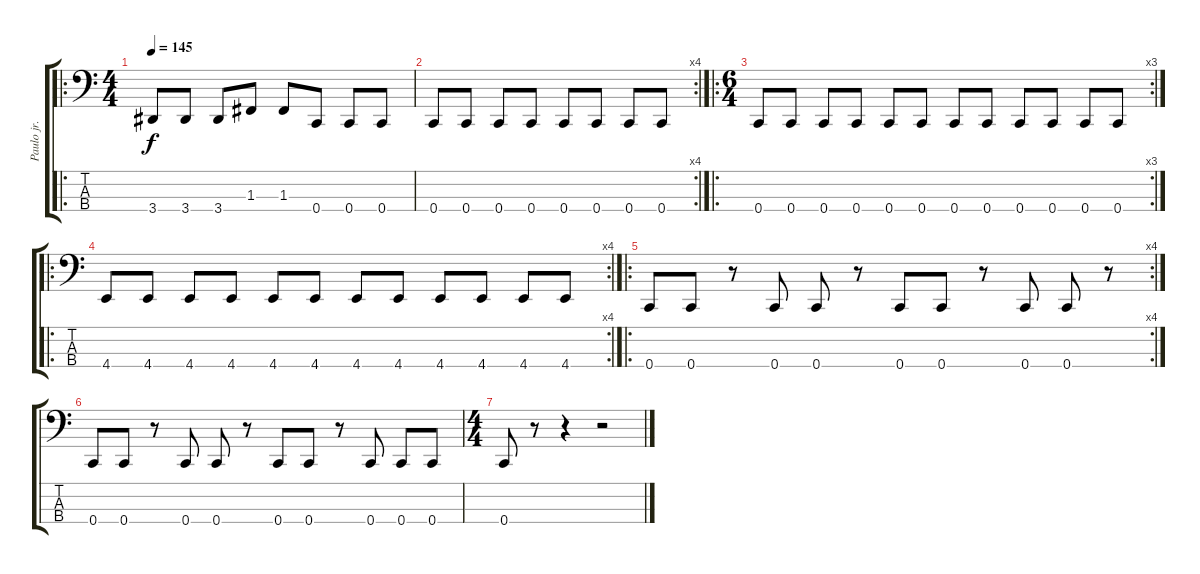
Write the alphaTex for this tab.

\track ("Paulo jr." "Paulo jr.") {instrument electricbasspick}
\staff {score tabs}
\tuning (Eb2 Bb1 F1 C1) {hide}
\ro
\ts (4 4)
\tempo 145
\clef f4
\ks c
3.4.8{dy f} 3.4.8 3.4.8 1.3.8 1.3.8 0.4.8 0.4.8 0.4.8 |
\rc 4
0.4.8 0.4.8 0.4.8 0.4.8 0.4.8 0.4.8 0.4.8 0.4.8 |
\ro
\rc 3
\ts (6 4)
0.4.8 0.4.8 0.4.8 0.4.8 0.4.8 0.4.8 0.4.8 0.4.8 0.4.8 0.4.8 0.4.8 0.4.8 |
\ro
\rc 4
4.4.8 4.4.8 4.4.8 4.4.8 4.4.8 4.4.8 4.4.8 4.4.8 4.4.8 4.4.8 4.4.8 4.4.8 |
\ro
\rc 4
0.4.8 0.4.8 r.8 0.4.8 0.4.8 r.8 0.4.8 0.4.8 r.8 0.4.8 0.4.8 r.8 |
0.4.8 0.4.8 r.8 0.4.8 0.4.8 r.8 0.4.8 0.4.8 r.8 0.4.8 0.4.8 0.4.8 |
\ts (4 4)
0.4.8 r.8 r.4 r.2
